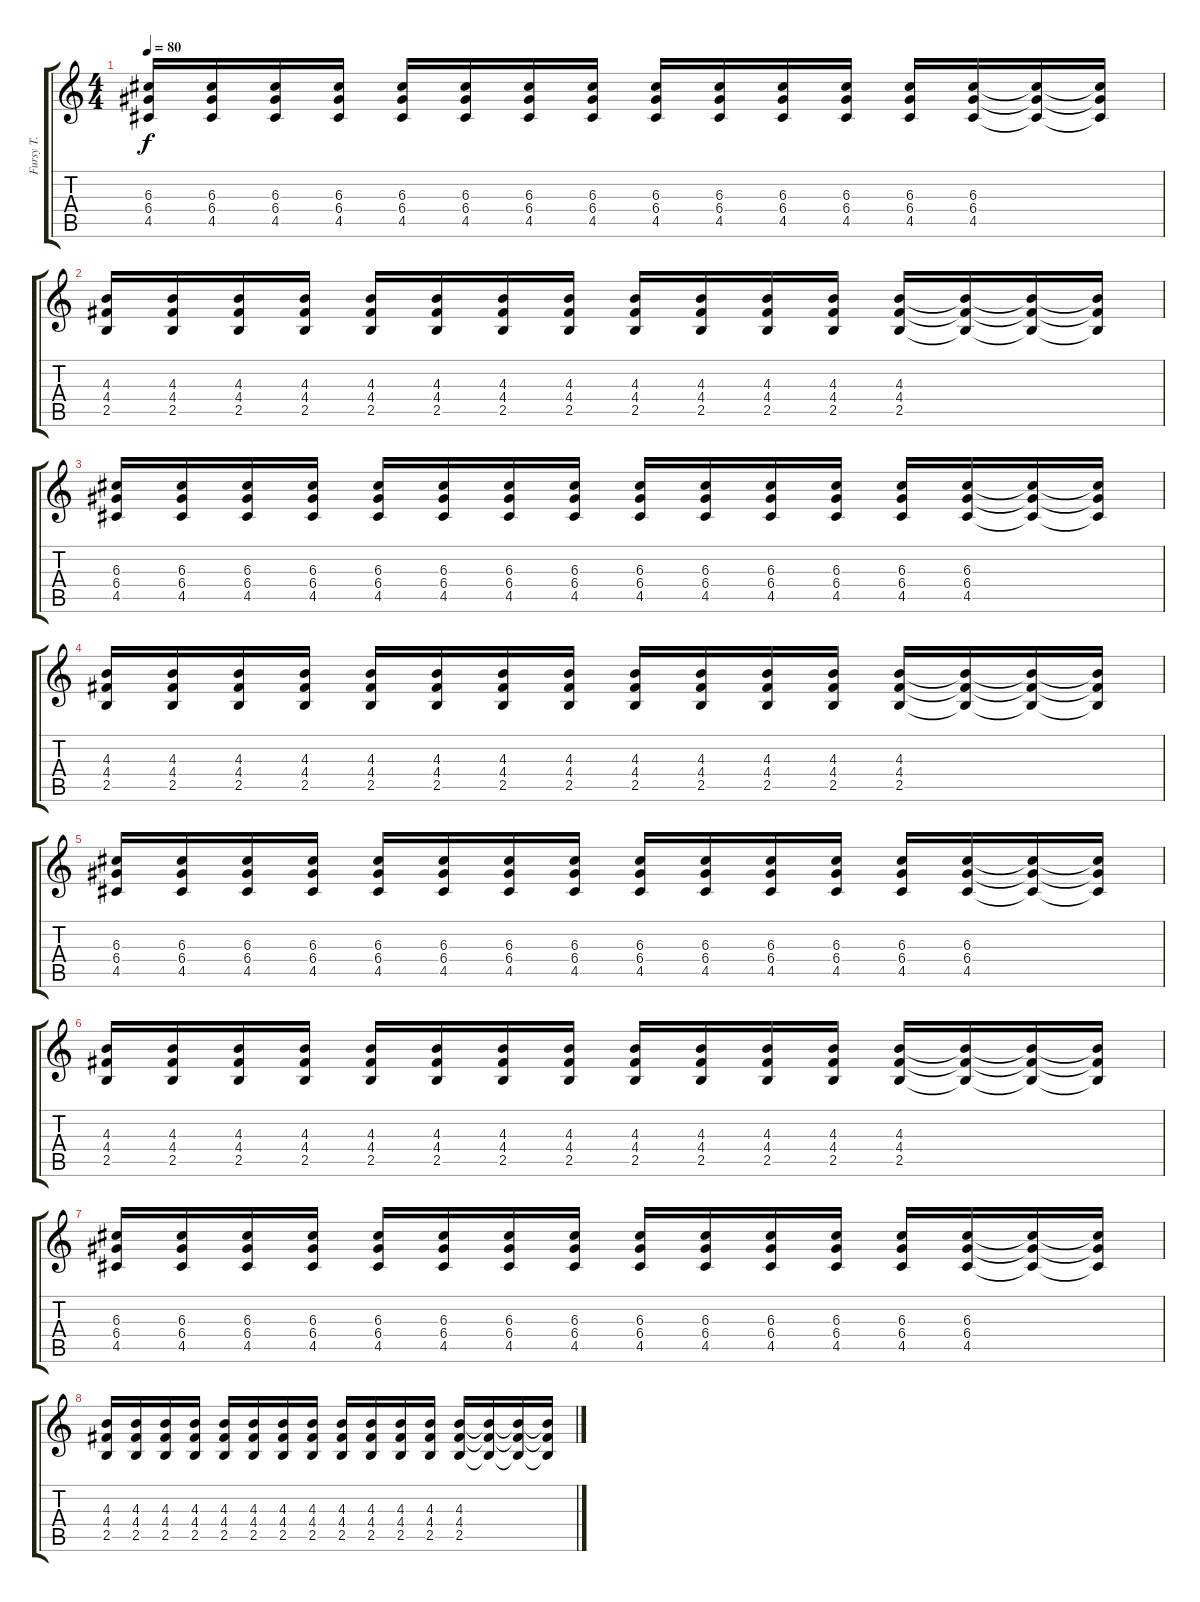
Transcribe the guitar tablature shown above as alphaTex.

\track ("Fursy T." "Fursy T.") {instrument distortionguitar}
\staff {score tabs}
\tuning (E4 B3 G3 D3 A2 E2) {hide}
\ts (4 4)
\tempo 80
\clef g2
\ks c
(6.3 6.4 4.5).16{dy f} (6.3 6.4 4.5).16 (6.3 6.4 4.5).16 (6.3 6.4 4.5).16 (6.3 6.4 4.5).16 (6.3 6.4 4.5).16 (6.3 6.4 4.5).16 (6.3 6.4 4.5).16 (6.3 6.4 4.5).16 (6.3 6.4 4.5).16 (6.3 6.4 4.5).16 (6.3 6.4 4.5).16 (6.3 6.4 4.5).16 (6.3 6.4 4.5).16 (6.3{t} 6.4{t} 4.5{t}).16 (6.3{t} 6.4{t} 4.5{t}).16 |
(4.3 4.4 2.5).16 (4.3 4.4 2.5).16 (4.3 4.4 2.5).16 (4.3 4.4 2.5).16 (4.3 4.4 2.5).16 (4.3 4.4 2.5).16 (4.3 4.4 2.5).16 (4.3 4.4 2.5).16 (4.3 4.4 2.5).16 (4.3 4.4 2.5).16 (4.3 4.4 2.5).16 (4.3 4.4 2.5).16 (4.3 4.4 2.5).16 (4.3{t} 4.4{t} 2.5{t}).16 (4.3{t} 4.4{t} 2.5{t}).16 (4.3{t} 4.4{t} 2.5{t}).16 |
(6.3 6.4 4.5).16 (6.3 6.4 4.5).16 (6.3 6.4 4.5).16 (6.3 6.4 4.5).16 (6.3 6.4 4.5).16 (6.3 6.4 4.5).16 (6.3 6.4 4.5).16 (6.3 6.4 4.5).16 (6.3 6.4 4.5).16 (6.3 6.4 4.5).16 (6.3 6.4 4.5).16 (6.3 6.4 4.5).16 (6.3 6.4 4.5).16 (6.3 6.4 4.5).16 (6.3{t} 6.4{t} 4.5{t}).16 (6.3{t} 6.4{t} 4.5{t}).16 |
(4.3 4.4 2.5).16 (4.3 4.4 2.5).16 (4.3 4.4 2.5).16 (4.3 4.4 2.5).16 (4.3 4.4 2.5).16 (4.3 4.4 2.5).16 (4.3 4.4 2.5).16 (4.3 4.4 2.5).16 (4.3 4.4 2.5).16 (4.3 4.4 2.5).16 (4.3 4.4 2.5).16 (4.3 4.4 2.5).16 (4.3 4.4 2.5).16 (4.3{t} 4.4{t} 2.5{t}).16 (4.3{t} 4.4{t} 2.5{t}).16 (4.3{t} 4.4{t} 2.5{t}).16 |
(6.3 6.4 4.5).16 (6.3 6.4 4.5).16 (6.3 6.4 4.5).16 (6.3 6.4 4.5).16 (6.3 6.4 4.5).16 (6.3 6.4 4.5).16 (6.3 6.4 4.5).16 (6.3 6.4 4.5).16 (6.3 6.4 4.5).16 (6.3 6.4 4.5).16 (6.3 6.4 4.5).16 (6.3 6.4 4.5).16 (6.3 6.4 4.5).16 (6.3 6.4 4.5).16 (6.3{t} 6.4{t} 4.5{t}).16 (6.3{t} 6.4{t} 4.5{t}).16 |
(4.3 4.4 2.5).16 (4.3 4.4 2.5).16 (4.3 4.4 2.5).16 (4.3 4.4 2.5).16 (4.3 4.4 2.5).16 (4.3 4.4 2.5).16 (4.3 4.4 2.5).16 (4.3 4.4 2.5).16 (4.3 4.4 2.5).16 (4.3 4.4 2.5).16 (4.3 4.4 2.5).16 (4.3 4.4 2.5).16 (4.3 4.4 2.5).16 (4.3{t} 4.4{t} 2.5{t}).16 (4.3{t} 4.4{t} 2.5{t}).16 (4.3{t} 4.4{t} 2.5{t}).16 |
(6.3 6.4 4.5).16 (6.3 6.4 4.5).16 (6.3 6.4 4.5).16 (6.3 6.4 4.5).16 (6.3 6.4 4.5).16 (6.3 6.4 4.5).16 (6.3 6.4 4.5).16 (6.3 6.4 4.5).16 (6.3 6.4 4.5).16 (6.3 6.4 4.5).16 (6.3 6.4 4.5).16 (6.3 6.4 4.5).16 (6.3 6.4 4.5).16 (6.3 6.4 4.5).16 (6.3{t} 6.4{t} 4.5{t}).16 (6.3{t} 6.4{t} 4.5{t}).16 |
(4.3 4.4 2.5).16 (4.3 4.4 2.5).16 (4.3 4.4 2.5).16 (4.3 4.4 2.5).16 (4.3 4.4 2.5).16 (4.3 4.4 2.5).16 (4.3 4.4 2.5).16 (4.3 4.4 2.5).16 (4.3 4.4 2.5).16 (4.3 4.4 2.5).16 (4.3 4.4 2.5).16 (4.3 4.4 2.5).16 (4.3 4.4 2.5).16 (4.3{t} 4.4{t} 2.5{t}).16 (4.3{t} 4.4{t} 2.5{t}).16 (4.3{t} 4.4{t} 2.5{t}).16
